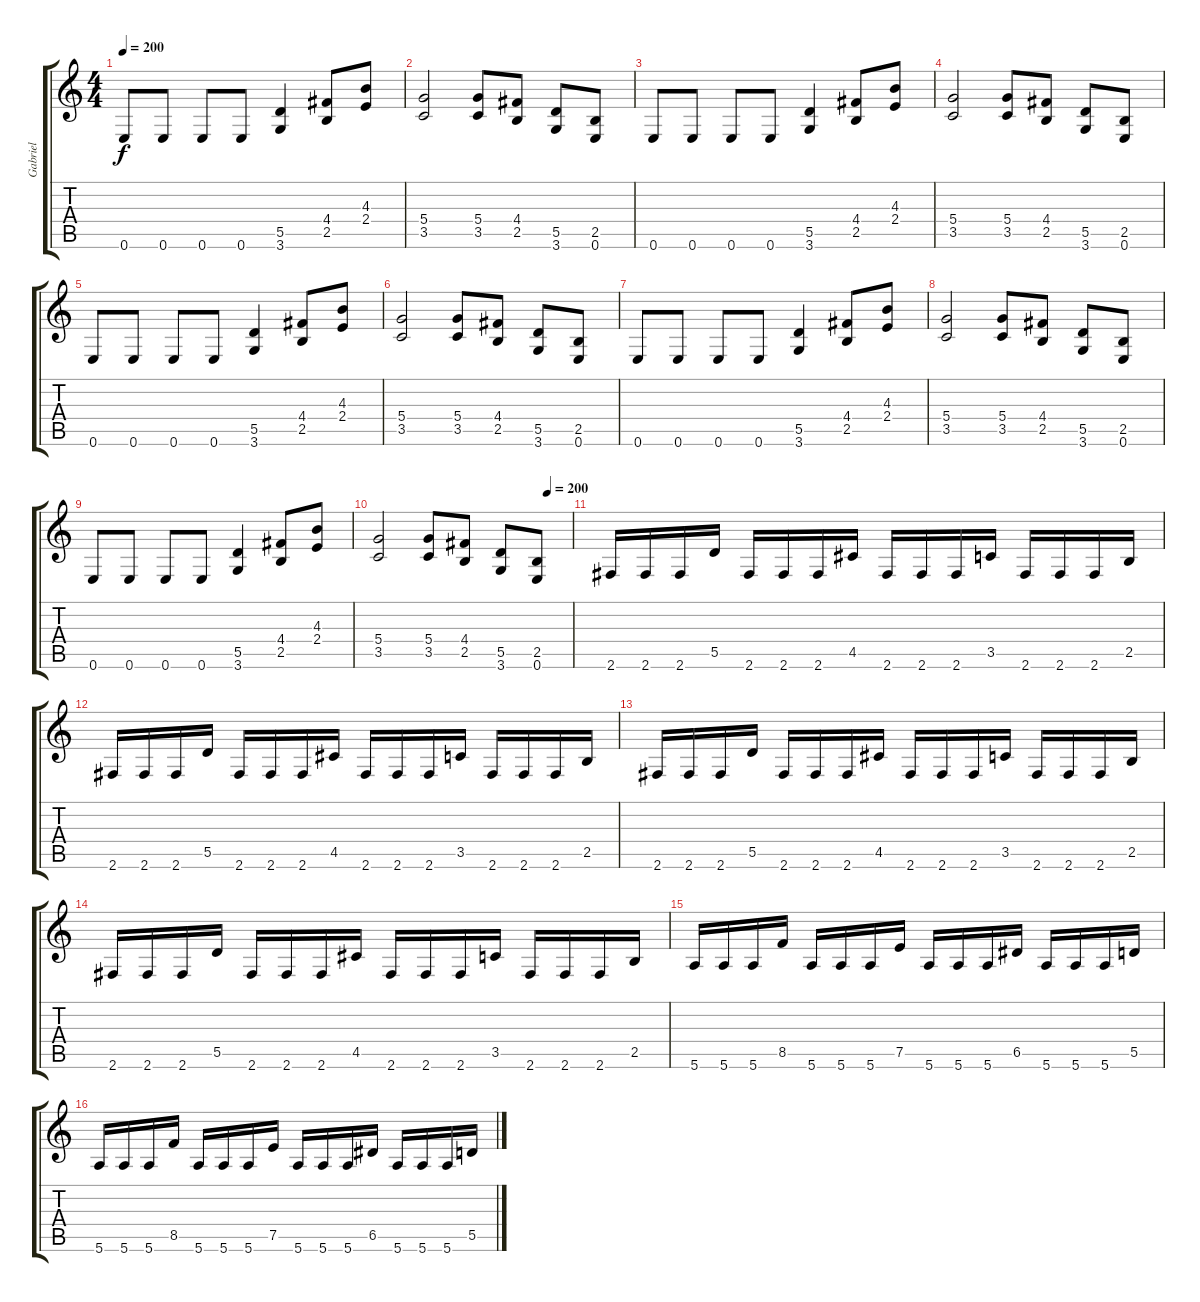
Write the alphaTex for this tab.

\track ("Gabriel" "Gabriel") {instrument overdrivenguitar}
\staff {score tabs}
\tuning (E4 B3 G3 D3 A2 E2) {hide}
\ts (4 4)
\tempo 200
\clef g2
\ks c
0.6.8{dy f} 0.6.8 0.6.8 0.6.8 (5.5 3.6).4 (4.4 2.5).8 (4.3 2.4).8 |
(5.4 3.5).2 (5.4 3.5).8 (4.4 2.5).8 (5.5 3.6).8 (2.5 0.6).8 |
0.6.8 0.6.8 0.6.8 0.6.8 (5.5 3.6).4 (4.4 2.5).8 (4.3 2.4).8 |
(5.4 3.5).2 (5.4 3.5).8 (4.4 2.5).8 (5.5 3.6).8 (2.5 0.6).8 |
0.6.8 0.6.8 0.6.8 0.6.8 (5.5 3.6).4 (4.4 2.5).8 (4.3 2.4).8 |
(5.4 3.5).2 (5.4 3.5).8 (4.4 2.5).8 (5.5 3.6).8 (2.5 0.6).8 |
0.6.8 0.6.8 0.6.8 0.6.8 (5.5 3.6).4 (4.4 2.5).8 (4.3 2.4).8 |
(5.4 3.5).2 (5.4 3.5).8 (4.4 2.5).8 (5.5 3.6).8 (2.5 0.6).8 |
0.6.8 0.6.8 0.6.8 0.6.8 (5.5 3.6).4 (4.4 2.5).8 (4.3 2.4).8 |
\tempo (200 0.875)
(5.4 3.5).2 (5.4 3.5).8 (4.4 2.5).8 (5.5 3.6).8 (2.5 0.6).8 |
2.6.16 2.6.16 2.6.16 5.5.16 2.6.16 2.6.16 2.6.16 4.5.16 2.6.16 2.6.16 2.6.16 3.5.16 2.6.16 2.6.16 2.6.16 2.5.16 |
2.6.16 2.6.16 2.6.16 5.5.16 2.6.16 2.6.16 2.6.16 4.5.16 2.6.16 2.6.16 2.6.16 3.5.16 2.6.16 2.6.16 2.6.16 2.5.16 |
2.6.16 2.6.16 2.6.16 5.5.16 2.6.16 2.6.16 2.6.16 4.5.16 2.6.16 2.6.16 2.6.16 3.5.16 2.6.16 2.6.16 2.6.16 2.5.16 |
2.6.16 2.6.16 2.6.16 5.5.16 2.6.16 2.6.16 2.6.16 4.5.16 2.6.16 2.6.16 2.6.16 3.5.16 2.6.16 2.6.16 2.6.16 2.5.16 |
5.6.16 5.6.16 5.6.16 8.5.16 5.6.16 5.6.16 5.6.16 7.5.16 5.6.16 5.6.16 5.6.16 6.5.16 5.6.16 5.6.16 5.6.16 5.5.16 |
5.6.16 5.6.16 5.6.16 8.5.16 5.6.16 5.6.16 5.6.16 7.5.16 5.6.16 5.6.16 5.6.16 6.5.16 5.6.16 5.6.16 5.6.16 5.5.16
